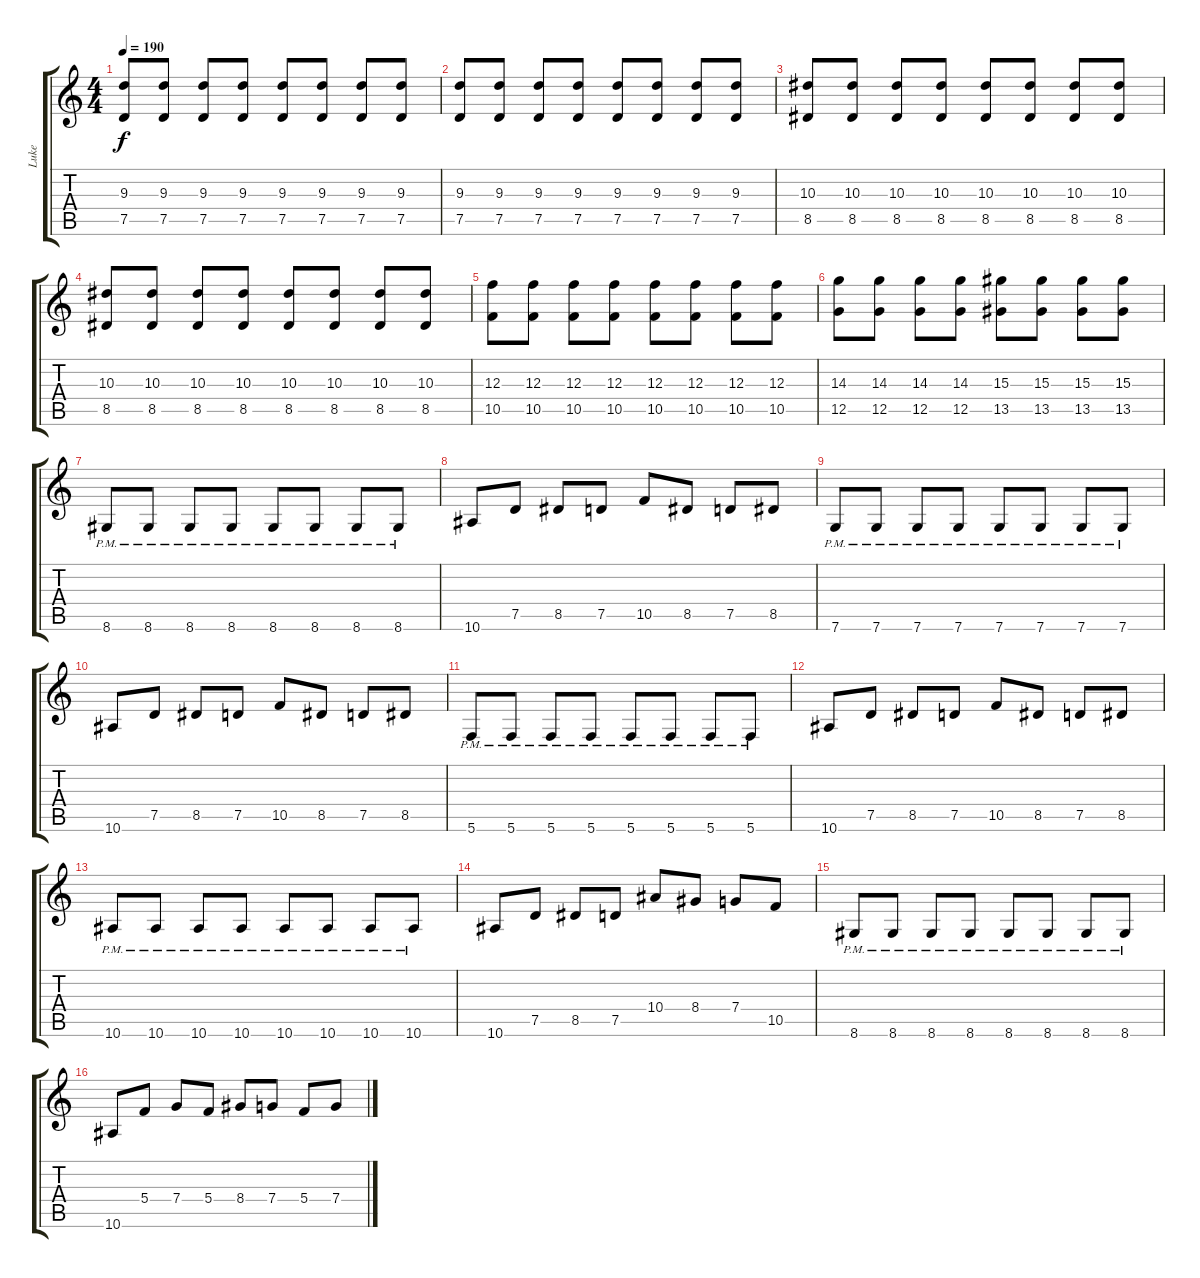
\track ("Luke" "Luke") {instrument overdrivenguitar}
\staff {score tabs}
\tuning (D4 A3 F3 C3 G2 C2) {hide}
\ts (4 4)
\tempo 190
\clef g2
\ks c
(9.3 7.5).8{dy f} (9.3 7.5).8 (9.3 7.5).8 (9.3 7.5).8 (9.3 7.5).8 (9.3 7.5).8 (9.3 7.5).8 (9.3 7.5).8 |
(9.3 7.5).8 (9.3 7.5).8 (9.3 7.5).8 (9.3 7.5).8 (9.3 7.5).8 (9.3 7.5).8 (9.3 7.5).8 (9.3 7.5).8 |
(10.3 8.5).8 (10.3 8.5).8 (10.3 8.5).8 (10.3 8.5).8 (10.3 8.5).8 (10.3 8.5).8 (10.3 8.5).8 (10.3 8.5).8 |
(10.3 8.5).8 (10.3 8.5).8 (10.3 8.5).8 (10.3 8.5).8 (10.3 8.5).8 (10.3 8.5).8 (10.3 8.5).8 (10.3 8.5).8 |
(12.3 10.5).8 (12.3 10.5).8 (12.3 10.5).8 (12.3 10.5).8 (12.3 10.5).8 (12.3 10.5).8 (12.3 10.5).8 (12.3 10.5).8 |
(14.3 12.5).8 (14.3 12.5).8 (14.3 12.5).8 (14.3 12.5).8 (15.3 13.5).8 (15.3 13.5).8 (15.3 13.5).8 (15.3 13.5).8 |
8.6{pm}.8 8.6{pm}.8 8.6{pm}.8 8.6{pm}.8 8.6{pm}.8 8.6{pm}.8 8.6{pm}.8 8.6{pm}.8 |
10.6.8 7.5.8 8.5.8 7.5.8 10.5.8 8.5.8 7.5.8 8.5.8 |
7.6{pm}.8 7.6{pm}.8 7.6{pm}.8 7.6{pm}.8 7.6{pm}.8 7.6{pm}.8 7.6{pm}.8 7.6{pm}.8 |
10.6.8 7.5.8 8.5.8 7.5.8 10.5.8 8.5.8 7.5.8 8.5.8 |
5.6{pm}.8 5.6{pm}.8 5.6{pm}.8 5.6{pm}.8 5.6{pm}.8 5.6{pm}.8 5.6{pm}.8 5.6{pm}.8 |
10.6.8 7.5.8 8.5.8 7.5.8 10.5.8 8.5.8 7.5.8 8.5.8 |
10.6{pm}.8 10.6{pm}.8 10.6{pm}.8 10.6{pm}.8 10.6{pm}.8 10.6{pm}.8 10.6{pm}.8 10.6{pm}.8 |
10.6.8 7.5.8 8.5.8 7.5.8 10.4.8 8.4.8 7.4.8 10.5.8 |
8.6{pm}.8 8.6{pm}.8 8.6{pm}.8 8.6{pm}.8 8.6{pm}.8 8.6{pm}.8 8.6{pm}.8 8.6{pm}.8 |
10.6.8 5.4.8 7.4.8 5.4.8 8.4.8 7.4.8 5.4.8 7.4.8
